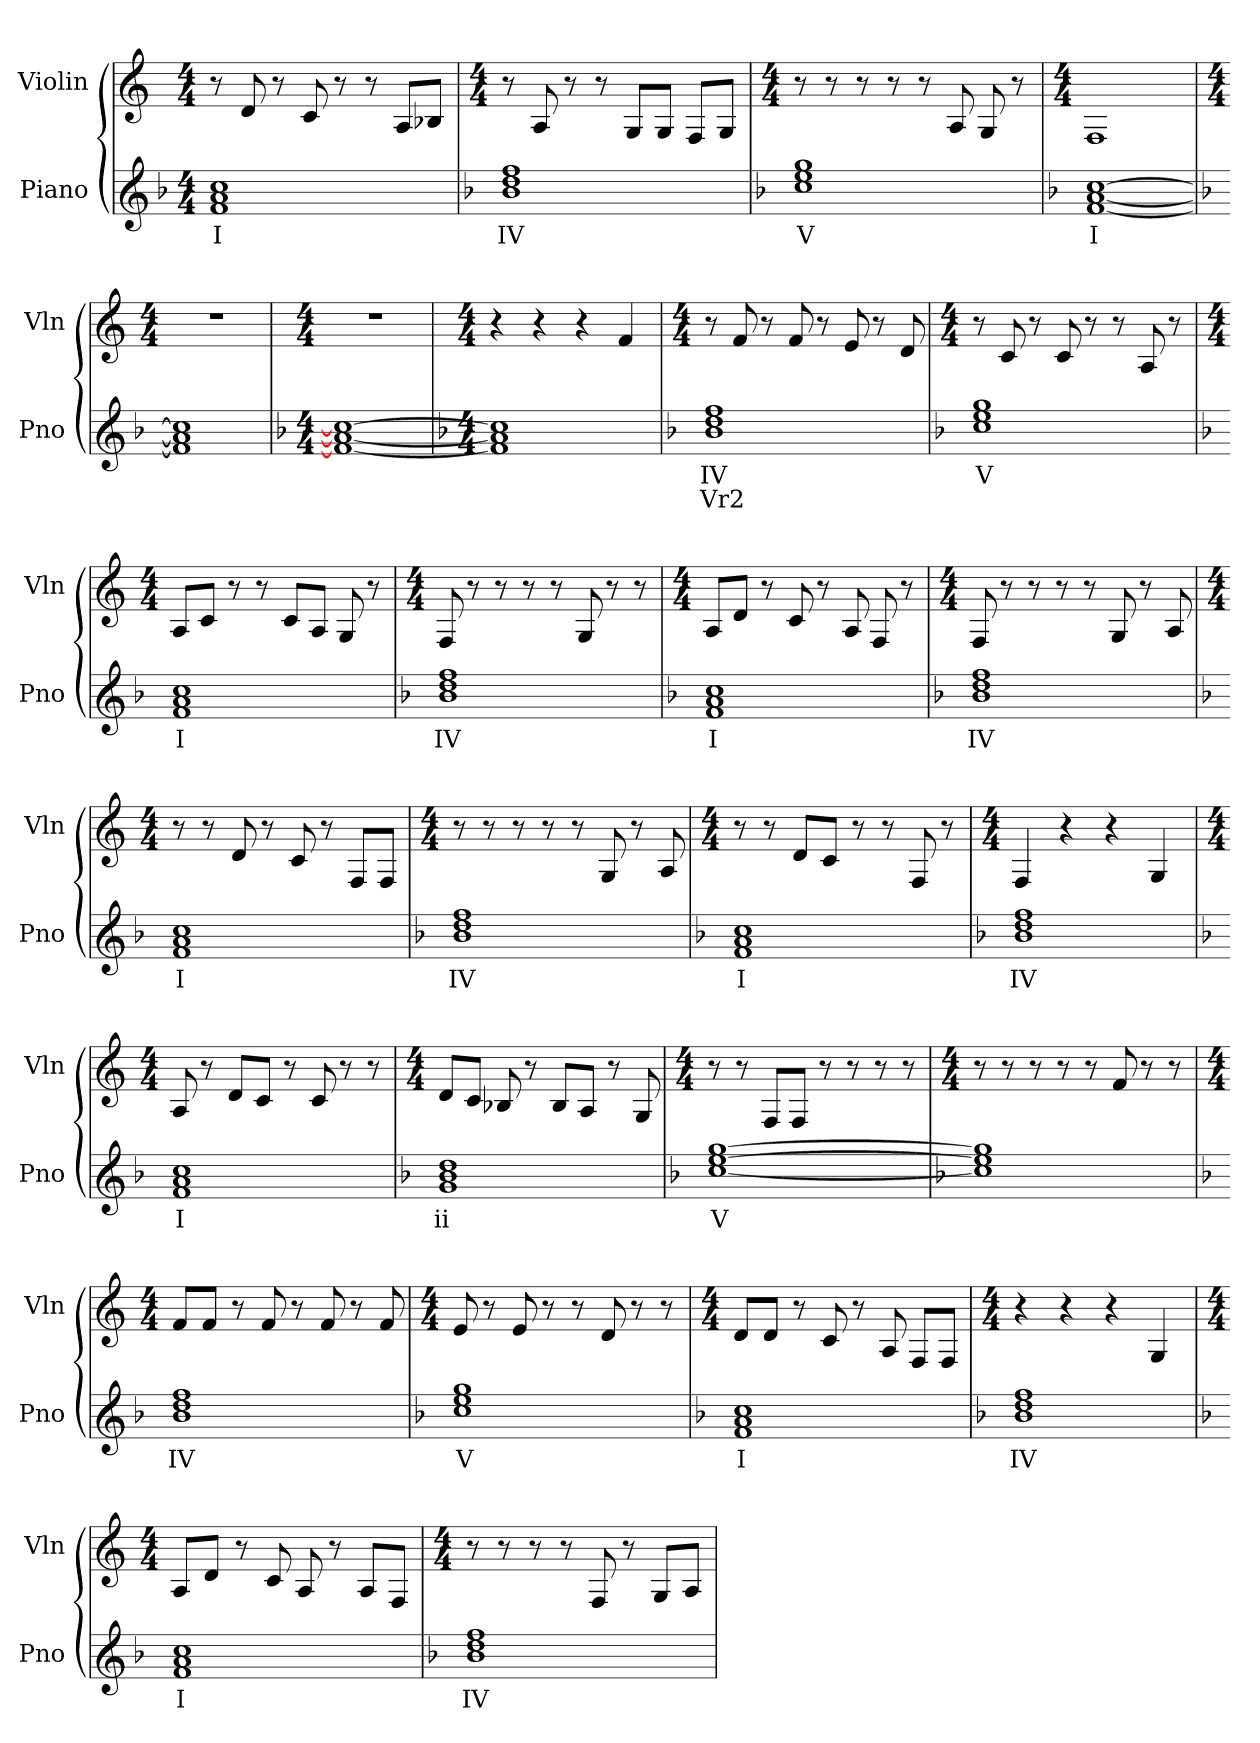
**kern	**text	**text	**kern
*part2	*part2	*part2	*part1
*staff2	*staff2	*staff2	*staff1
*I"Piano	*	*	*I"Violin
*I'Pno	*	*	*I'Vln
*k[b-]	*	*	*
*F:	*	*	*
*M4/4	*	*	*M4/4
=	=	=	=
1f 1a 1cc	I	.	8r
.	.	.	8d
.	.	.	8r
.	.	.	8c
.	.	.	8r
.	.	.	8r
.	.	.	8AL
.	.	.	8B-XJ
=	=	=	=
*k[b-]	*	*	*
*F:	*	*	*
*	*	*	*M4/4
1b- 1dd 1ff	IV	.	8r
.	.	.	8A
.	.	.	8r
.	.	.	8r
.	.	.	8GL
.	.	.	8GJ
.	.	.	8FL
.	.	.	8GJ
=	=	=	=
*k[b-]	*	*	*
*F:	*	*	*
*	*	*	*M4/4
1cc 1ee 1gg	V	.	8r
.	.	.	8r
.	.	.	8r
.	.	.	8r
.	.	.	8r
.	.	.	8A
.	.	.	8G
.	.	.	8r
=	=	=	=
*k[b-]	*	*	*
*F:	*	*	*
*	*	*	*M4/4
[1f [1a [1cc	I	.	1F
=	=	=	=
*k[b-]	*	*	*
*F:	*	*	*
*	*	*	*M4/4
1f] 1a] 1cc]	.	.	1r
=	=	=	=
*k[b-]	*	*	*
*F:	*	*	*
*M4/4	*	*	*M4/4
1f_ 1a_ 1cc_	.	.	1r
=	=	=	=
*k[b-]	*	*	*
*F:	*	*	*
*M4/4	*	*	*M4/4
1f] 1a] 1cc]	.	.	4r
.	.	.	4r
.	.	.	4r
.	.	.	4f
=	=	=	=
*k[b-]	*	*	*
*F:	*	*	*
*	*	*	*M4/4
1b- 1dd 1ff	IV	Vr2	8r
.	.	.	8f
.	.	.	8r
.	.	.	8f
.	.	.	8r
.	.	.	8e
.	.	.	8r
.	.	.	8d
=	=	=	=
*k[b-]	*	*	*
*F:	*	*	*
*	*	*	*M4/4
1cc 1ee 1gg	V	.	8r
.	.	.	8c
.	.	.	8r
.	.	.	8c
.	.	.	8r
.	.	.	8r
.	.	.	8A
.	.	.	8r
=	=	=	=
*k[b-]	*	*	*
*F:	*	*	*
*	*	*	*M4/4
1f 1a 1cc	I	.	8AL
.	.	.	8cJ
.	.	.	8r
.	.	.	8r
.	.	.	8cL
.	.	.	8AJ
.	.	.	8G
.	.	.	8r
=	=	=	=
*k[b-]	*	*	*
*F:	*	*	*
*	*	*	*M4/4
1b- 1dd 1ff	IV	.	8F
.	.	.	8r
.	.	.	8r
.	.	.	8r
.	.	.	8r
.	.	.	8G
.	.	.	8r
.	.	.	8r
=	=	=	=
*k[b-]	*	*	*
*F:	*	*	*
*	*	*	*M4/4
1f 1a 1cc	I	.	8AL
.	.	.	8dJ
.	.	.	8r
.	.	.	8c
.	.	.	8r
.	.	.	8A
.	.	.	8F
.	.	.	8r
=	=	=	=
*k[b-]	*	*	*
*F:	*	*	*
*	*	*	*M4/4
1b- 1dd 1ff	IV	.	8F
.	.	.	8r
.	.	.	8r
.	.	.	8r
.	.	.	8r
.	.	.	8G
.	.	.	8r
.	.	.	8A
=	=	=	=
*k[b-]	*	*	*
*F:	*	*	*
*	*	*	*M4/4
1f 1a 1cc	I	.	8r
.	.	.	8r
.	.	.	8d
.	.	.	8r
.	.	.	8c
.	.	.	8r
.	.	.	8FL
.	.	.	8FJ
=	=	=	=
*k[b-]	*	*	*
*F:	*	*	*
*	*	*	*M4/4
1b- 1dd 1ff	IV	.	8r
.	.	.	8r
.	.	.	8r
.	.	.	8r
.	.	.	8r
.	.	.	8G
.	.	.	8r
.	.	.	8A
=	=	=	=
*k[b-]	*	*	*
*F:	*	*	*
*	*	*	*M4/4
1f 1a 1cc	I	.	8r
.	.	.	8r
.	.	.	8dL
.	.	.	8cJ
.	.	.	8r
.	.	.	8r
.	.	.	8F
.	.	.	8r
=	=	=	=
*k[b-]	*	*	*
*F:	*	*	*
*	*	*	*M4/4
1b- 1dd 1ff	IV	.	4F
.	.	.	4r
.	.	.	4r
.	.	.	4G
=	=	=	=
*k[b-]	*	*	*
*F:	*	*	*
*	*	*	*M4/4
1f 1a 1cc	I	.	8A
.	.	.	8r
.	.	.	8dL
.	.	.	8cJ
.	.	.	8r
.	.	.	8c
.	.	.	8r
.	.	.	8r
=	=	=	=
*k[b-]	*	*	*
*F:	*	*	*
*	*	*	*M4/4
1g 1b- 1dd	ii	.	8dL
.	.	.	8cJ
.	.	.	8B-X
.	.	.	8r
.	.	.	8B-L
.	.	.	8AJ
.	.	.	8r
.	.	.	8G
=	=	=	=
*k[b-]	*	*	*
*F:	*	*	*
*	*	*	*M4/4
[1cc [1ee [1gg	V	.	8r
.	.	.	8r
.	.	.	8FL
.	.	.	8FJ
.	.	.	8r
.	.	.	8r
.	.	.	8r
.	.	.	8r
=	=	=	=
*k[b-]	*	*	*
*F:	*	*	*
*	*	*	*M4/4
1cc] 1ee] 1gg]	.	.	8r
.	.	.	8r
.	.	.	8r
.	.	.	8r
.	.	.	8r
.	.	.	8f
.	.	.	8r
.	.	.	8r
=	=	=	=
*k[b-]	*	*	*
*F:	*	*	*
*	*	*	*M4/4
1b- 1dd 1ff	IV	.	8fL
.	.	.	8fJ
.	.	.	8r
.	.	.	8f
.	.	.	8r
.	.	.	8f
.	.	.	8r
.	.	.	8f
=	=	=	=
*k[b-]	*	*	*
*F:	*	*	*
*	*	*	*M4/4
1cc 1ee 1gg	V	.	8e
.	.	.	8r
.	.	.	8e
.	.	.	8r
.	.	.	8r
.	.	.	8d
.	.	.	8r
.	.	.	8r
=	=	=	=
*k[b-]	*	*	*
*F:	*	*	*
*	*	*	*M4/4
1f 1a 1cc	I	.	8dL
.	.	.	8dJ
.	.	.	8r
.	.	.	8c
.	.	.	8r
.	.	.	8A
.	.	.	8FL
.	.	.	8FJ
=	=	=	=
*k[b-]	*	*	*
*F:	*	*	*
*	*	*	*M4/4
1b- 1dd 1ff	IV	.	4r
.	.	.	4r
.	.	.	4r
.	.	.	4G
=	=	=	=
*k[b-]	*	*	*
*F:	*	*	*
*	*	*	*M4/4
1f 1a 1cc	I	.	8AL
.	.	.	8dJ
.	.	.	8r
.	.	.	8c
.	.	.	8A
.	.	.	8r
.	.	.	8AL
.	.	.	8FJ
=	=	=	=
*k[b-]	*	*	*
*F:	*	*	*
*	*	*	*M4/4
1b- 1dd 1ff	IV	.	8r
.	.	.	8r
.	.	.	8r
.	.	.	8r
.	.	.	8F
.	.	.	8r
.	.	.	8GL
.	.	.	8AJ
=	=	=	=
*-	*-	*-	*-
